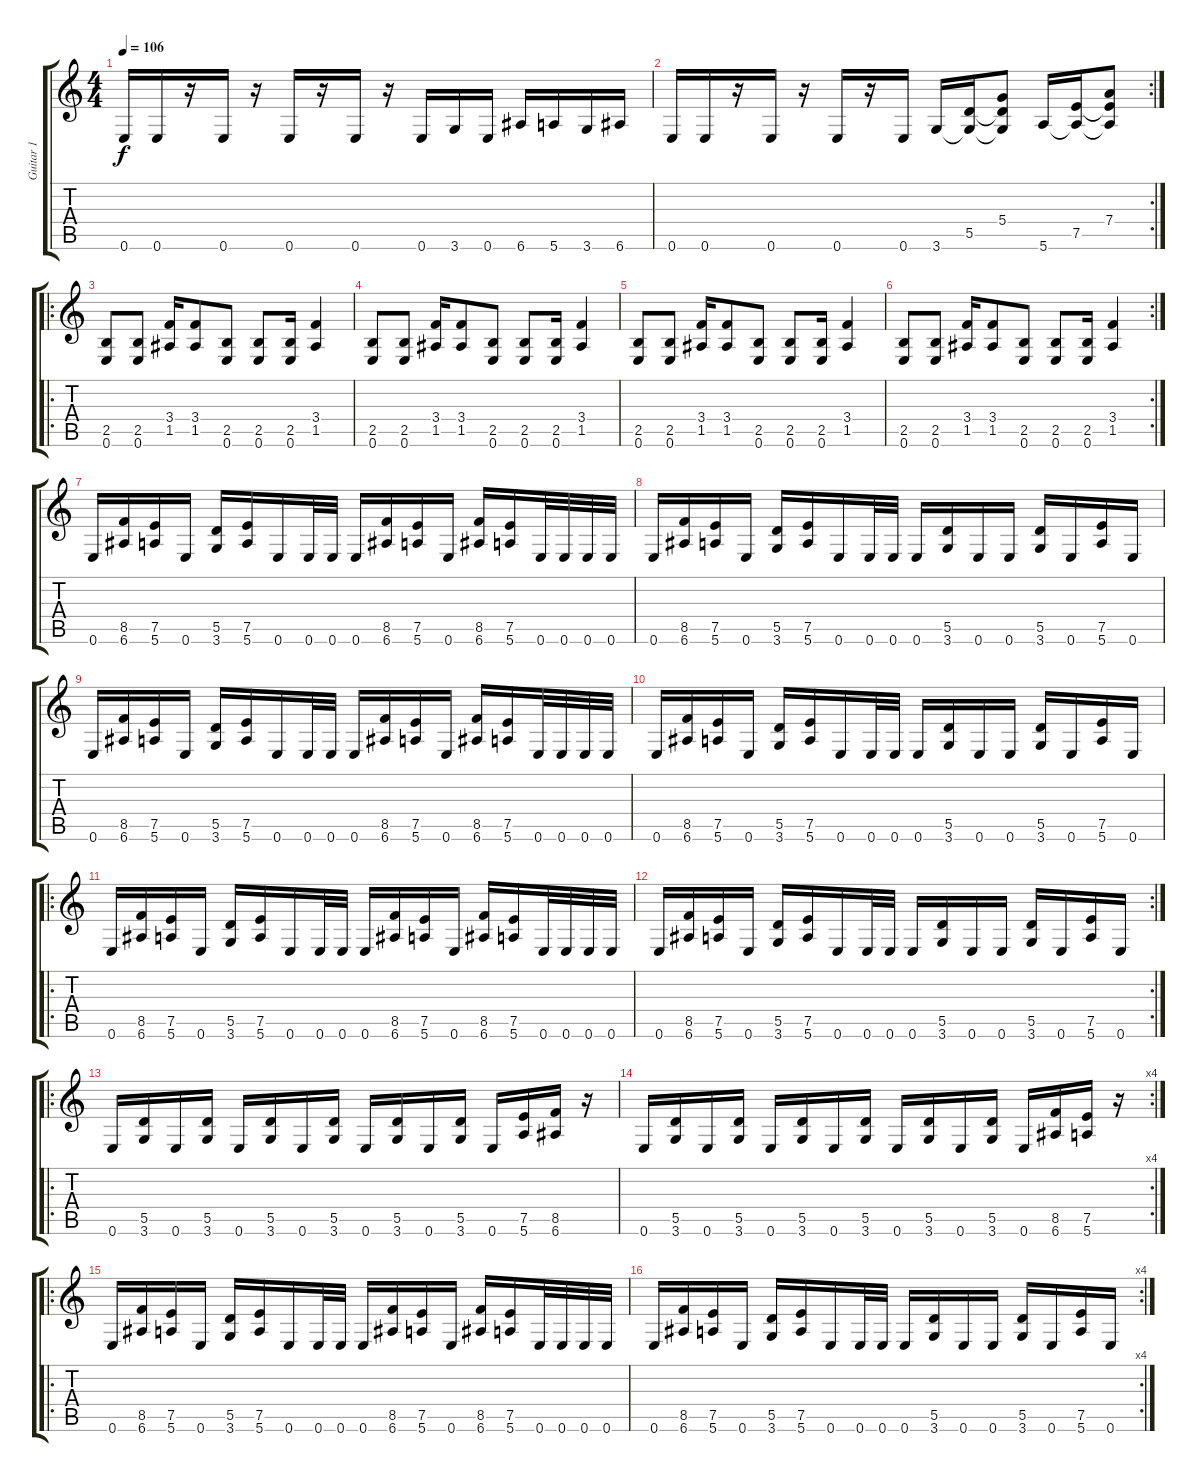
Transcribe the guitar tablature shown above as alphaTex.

\track ("Guitar 1" "Guitar 1") {instrument distortionguitar}
\staff {score tabs}
\tuning (E4 B3 G3 D3 A2 E2) {hide}
\ts (4 4)
\tempo 106
\clef g2
\ks c
0.6.16{dy f} 0.6.16 r.16 0.6.16 r.16 0.6.16 r.16 0.6.16 r.16 0.6.16 3.6.16 0.6.16 6.6.16 5.6.16 3.6.16 6.6.16 |
\rc 2
0.6.16 0.6.16 r.16 0.6.16 r.16 0.6.16 r.16 0.6.16 3.6.16 (5.5 3.6{t}).16 (5.4 5.5{t} 3.6{t}).8 5.6.16 (7.5 5.6{t}).16 (7.4 7.5{t} 5.6{t}).8 |
\ro
(2.5 0.6).8 (2.5 0.6).8 (3.4 1.5).16 (3.4 1.5).8 (2.5 0.6).8 (2.5 0.6).8 (2.5 0.6).16 (3.4 1.5).4 |
(2.5 0.6).8 (2.5 0.6).8 (3.4 1.5).16 (3.4 1.5).8 (2.5 0.6).8 (2.5 0.6).8 (2.5 0.6).16 (3.4 1.5).4 |
(2.5 0.6).8 (2.5 0.6).8 (3.4 1.5).16 (3.4 1.5).8 (2.5 0.6).8 (2.5 0.6).8 (2.5 0.6).16 (3.4 1.5).4 |
\rc 2
(2.5 0.6).8 (2.5 0.6).8 (3.4 1.5).16 (3.4 1.5).8 (2.5 0.6).8 (2.5 0.6).8 (2.5 0.6).16 (3.4 1.5).4 |
0.6.16 (8.5 6.6).16 (7.5 5.6).16 0.6.16 (5.5 3.6).16 (7.5 5.6).16 0.6.16 0.6.32 0.6.32 0.6.16 (8.5 6.6).16 (7.5 5.6).16 0.6.16 (8.5 6.6).16 (7.5 5.6).16 0.6.32 0.6.32 0.6.32 0.6.32 |
0.6.16 (8.5 6.6).16 (7.5 5.6).16 0.6.16 (5.5 3.6).16 (7.5 5.6).16 0.6.16 0.6.32 0.6.32 0.6.16 (5.5 3.6).16 0.6.16 0.6.16 (5.5 3.6).16 0.6.16 (7.5 5.6).16 0.6.16 |
0.6.16 (8.5 6.6).16 (7.5 5.6).16 0.6.16 (5.5 3.6).16 (7.5 5.6).16 0.6.16 0.6.32 0.6.32 0.6.16 (8.5 6.6).16 (7.5 5.6).16 0.6.16 (8.5 6.6).16 (7.5 5.6).16 0.6.32 0.6.32 0.6.32 0.6.32 |
0.6.16 (8.5 6.6).16 (7.5 5.6).16 0.6.16 (5.5 3.6).16 (7.5 5.6).16 0.6.16 0.6.32 0.6.32 0.6.16 (5.5 3.6).16 0.6.16 0.6.16 (5.5 3.6).16 0.6.16 (7.5 5.6).16 0.6.16 |
\ro
0.6.16 (8.5 6.6).16 (7.5 5.6).16 0.6.16 (5.5 3.6).16 (7.5 5.6).16 0.6.16 0.6.32 0.6.32 0.6.16 (8.5 6.6).16 (7.5 5.6).16 0.6.16 (8.5 6.6).16 (7.5 5.6).16 0.6.32 0.6.32 0.6.32 0.6.32 |
\rc 2
0.6.16 (8.5 6.6).16 (7.5 5.6).16 0.6.16 (5.5 3.6).16 (7.5 5.6).16 0.6.16 0.6.32 0.6.32 0.6.16 (5.5 3.6).16 0.6.16 0.6.16 (5.5 3.6).16 0.6.16 (7.5 5.6).16 0.6.16 |
\ro
0.6.16 (5.5 3.6).16 0.6.16 (5.5 3.6).16 0.6.16 (5.5 3.6).16 0.6.16 (5.5 3.6).16 0.6.16 (5.5 3.6).16 0.6.16 (5.5 3.6).16 0.6.16 (7.5 5.6).16 (8.5 6.6).16 r.16 |
\rc 4
0.6.16 (5.5 3.6).16 0.6.16 (5.5 3.6).16 0.6.16 (5.5 3.6).16 0.6.16 (5.5 3.6).16 0.6.16 (5.5 3.6).16 0.6.16 (5.5 3.6).16 0.6.16 (8.5 6.6).16 (7.5 5.6).16 r.16 |
\ro
0.6.16 (8.5 6.6).16 (7.5 5.6).16 0.6.16 (5.5 3.6).16 (7.5 5.6).16 0.6.16 0.6.32 0.6.32 0.6.16 (8.5 6.6).16 (7.5 5.6).16 0.6.16 (8.5 6.6).16 (7.5 5.6).16 0.6.32 0.6.32 0.6.32 0.6.32 |
\rc 4
0.6.16 (8.5 6.6).16 (7.5 5.6).16 0.6.16 (5.5 3.6).16 (7.5 5.6).16 0.6.16 0.6.32 0.6.32 0.6.16 (5.5 3.6).16 0.6.16 0.6.16 (5.5 3.6).16 0.6.16 (7.5 5.6).16 0.6.16
